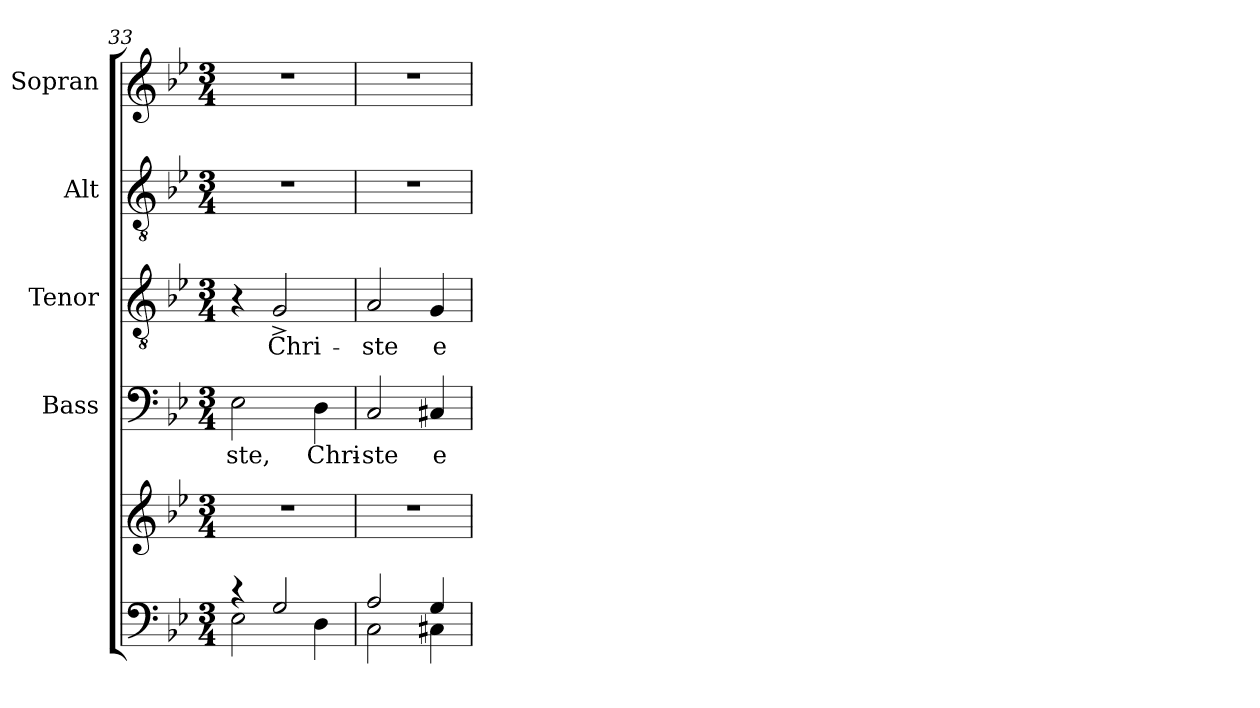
**kern	**kern	**kern	**text	**kern	**text	**kern	**kern
*part5	*part5	*part4	*part4	*part3	*part3	*part2	*part1
*staff6	*staff5	*staff4	*staff4	*staff3	*staff3	*staff2	*staff1
*	*	*I"Bass	*	*I"Tenor	*	*I"Alt	*I"Sopran
*	*	*I'B.	*	*I'T.	*	*I'A.	*I'S.
*clefF4	*clefG2	*clefF4	*	*clefGv2	*	*clefGv2	*clefG2
*k[b-e-]	*k[b-e-]	*k[b-e-]	*	*k[b-e-]	*	*k[b-e-]	*k[b-e-]
*B-:	*B-:	*B-:	*	*B-:	*	*B-:	*B-:
*M3/4	*M3/4	*M3/4	*	*M3/4	*	*M3/4	*M3/4
=33	=33	=33	=33	=33	=33	=33	=33
*^	*	*	*	*	*	*	*
!	!	!	!	!LO:LY:b	!	!	!	!
4rc	2E-\	2.r	2E-\	-ste,	4r	.	2.r	2.r
!	!	!	!	!	!	!LO:LY:b	!	!
2G/	.	.	.	.	2G^>/	Chri-	.	.
!	!	!	!	!LO:LY:b	!	!	!	!
.	4D\	.	4D\	Chri-	.	.	.	.
=34	=34	=34	=34	=34	=34	=34	=34	=34
!	!	!	!	!LO:LY:b	!	!LO:LY:b	!	!
2A/	2C\	2.r	2C/	-ste	2A/	-ste	2.r	2.r
!	!	!	!	!LO:LY:b	!	!LO:LY:b	!	!
4G/	4C#X\	.	4C#X/	e-	4G/	e-	.	.
*v	*v	*	*	*	*	*	*	*
=	=	=	=	=	=	=	=
*-	*-	*-	*-	*-	*-	*-	*-
